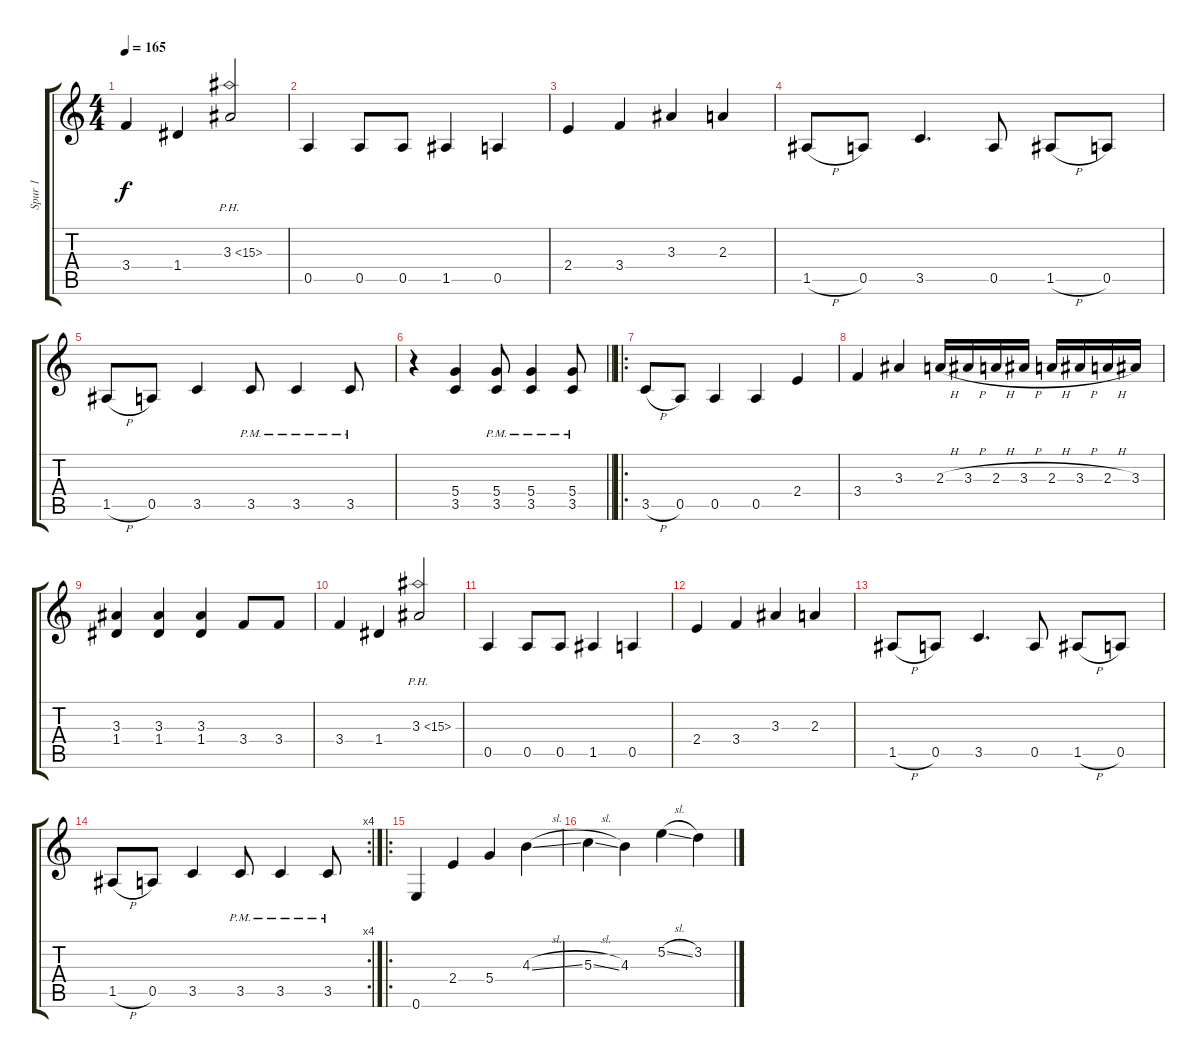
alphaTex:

\track ("Spur 1" "Spur 1") {instrument distortionguitar}
\staff {score tabs}
\tuning (E4 B3 G3 D3 A2 E2) {hide}
\ts (4 4)
\tempo 165
\clef g2
\ks c
3.4.4{dy f} 1.4.4 3.3{ph 12}.2 |
0.5.4 0.5.8 0.5.8 1.5.4 0.5.4 |
2.4.4 3.4.4 3.3.4 2.3.4 |
1.5{h}.8 0.5.8 3.5.4{d} 0.5.8 1.5{h}.8 0.5.8 |
1.5{h}.8 0.5.8 3.5.4 3.5{pm}.8 3.5{pm}.4 3.5{pm}.8 |
\barLineRight lightlight
r.4 (5.4 3.5).4 (5.4{pm} 3.5{pm}).8 (5.4{pm} 3.5{pm}).4 (5.4{pm} 3.5{pm}).8 |
\ro
3.5{h}.8 0.5.8 0.5.4 0.5.4 2.4.4 |
3.4.4 3.3.4 2.3{h}.16 3.3{h}.16 2.3{h}.16 3.3{h}.16 2.3{h}.16 3.3{h}.16 2.3{h}.16 3.3.16 |
(3.3 1.4).4 (3.3 1.4).4 (3.3 1.4).4 3.4.8 3.4.8 |
3.4.4 1.4.4 3.3{ph 12}.2 |
0.5.4 0.5.8 0.5.8 1.5.4 0.5.4 |
2.4.4 3.4.4 3.3.4 2.3.4 |
1.5{h}.8 0.5.8 3.5.4{d} 0.5.8 1.5{h}.8 0.5.8 |
\rc 4
1.5{h}.8 0.5.8 3.5.4 3.5{pm}.8 3.5{pm}.4 3.5{pm}.8 |
\ro
0.6.4 2.4.4 5.4.4 4.3{sl}.4 |
5.3{sl}.4 4.3.4 5.2{sl}.4 3.2.4
